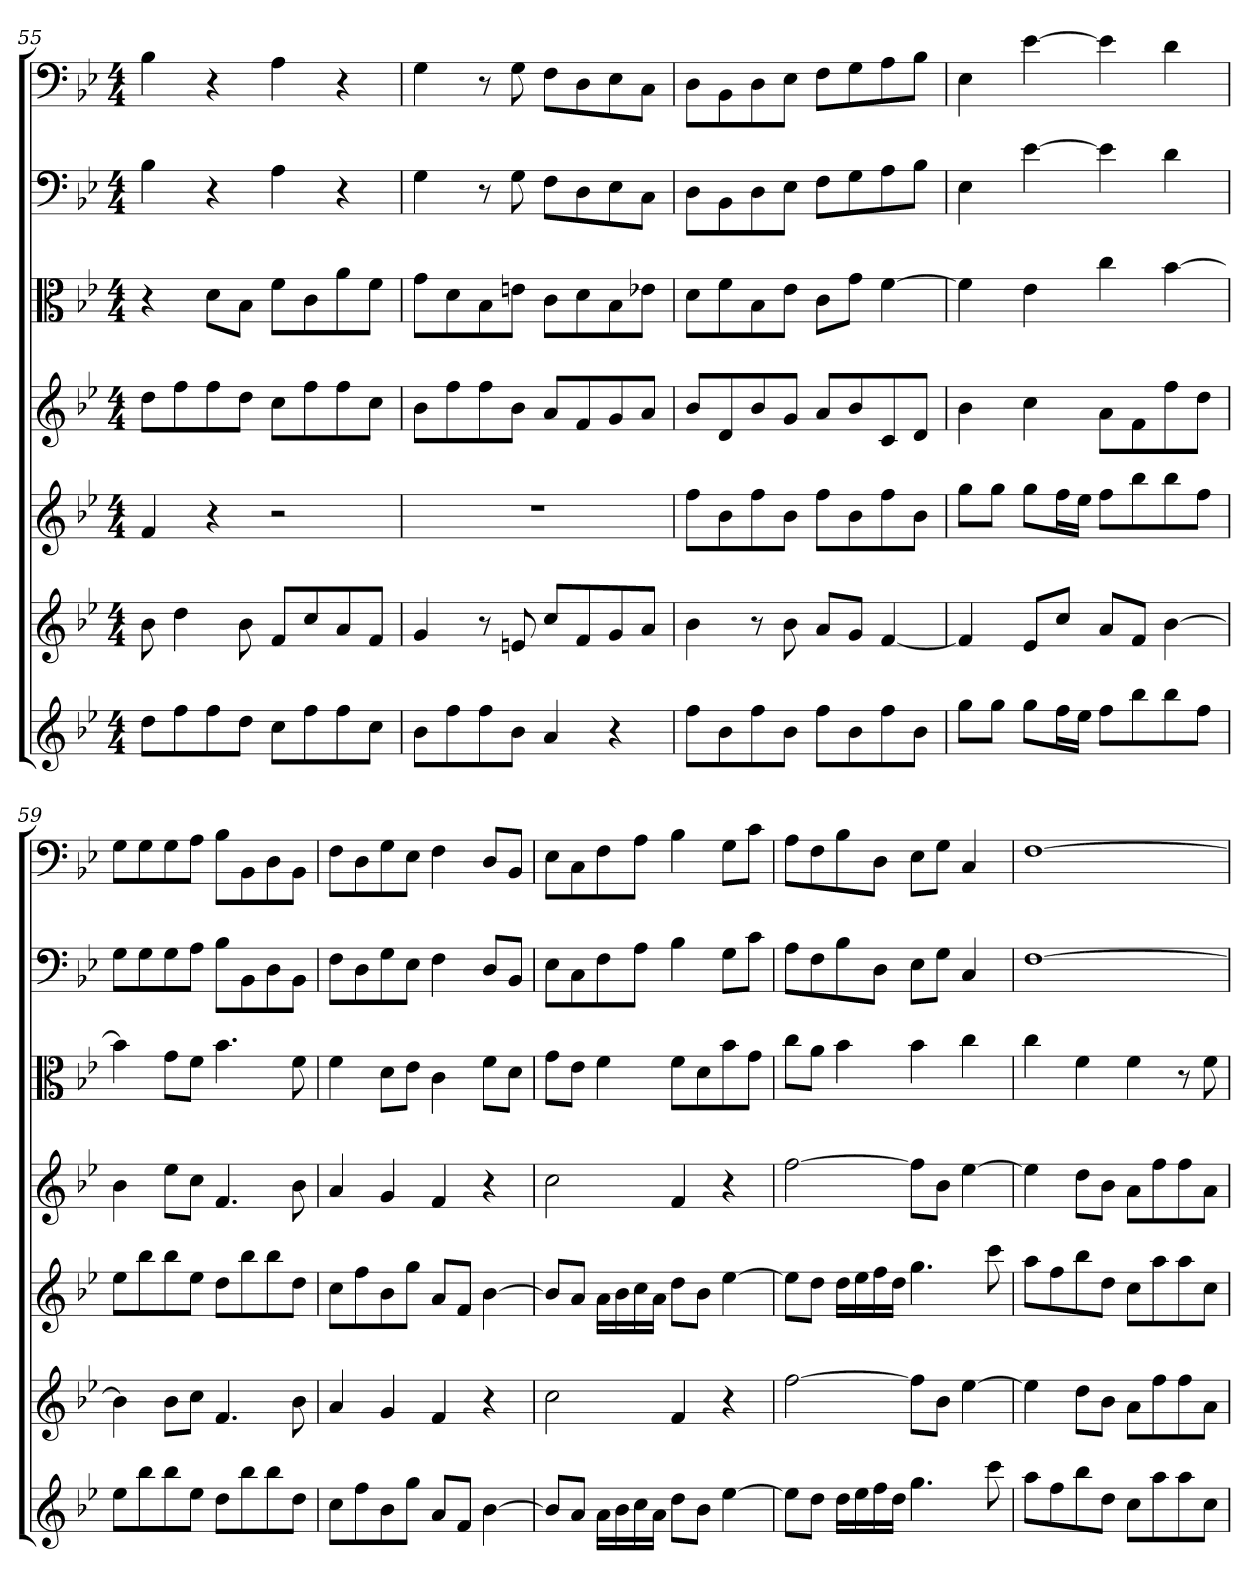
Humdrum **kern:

**kern	**kern	**kern	**kern	**kern	**kern	**kern
*part7	*part6	*part5	*part4	*part3	*part2	*part1
*staff7	*staff6	*staff5	*staff4	*staff3	*staff2	*staff1
*clefG2	*clefG2	*clefG2	*clefG2	*clefC3	*clefF4	*clefF4
*k[b-e-]	*k[b-e-]	*k[b-e-]	*k[b-e-]	*k[b-e-]	*k[b-e-]	*k[b-e-]
*B-:	*B-:	*B-:	*B-:	*B-:	*B-:	*B-:
*M4/4	*M4/4	*M4/4	*M4/4	*M4/4	*M4/4	*M4/4
=55	=55	=55	=55	=55	=55	=55
8dd\L	8b-\	4f/	8dd\L	4r	4B-\	4B-\
8ff\	4dd\	.	8ff\	.	.	.
8ff\	.	4r	8ff\	8d\L	4r	4r
8dd\J	8b-\	.	8dd\J	8B-\J	.	.
8cc\L	8f/L	2r	8cc\L	8f\L	4A\	4A\
8ff\	8cc/	.	8ff\	8c\	.	.
8ff\	8a/	.	8ff\	8a\	4r	4r
8cc\J	8f/J	.	8cc\J	8f\J	.	.
=56	=56	=56	=56	=56	=56	=56
8b-\L	4g/	1r	8b-\L	8g\L	4G\	4G\
8ff\	.	.	8ff\	8d\	.	.
8ff\	8r	.	8ff\	8B-\	8r	8r
8b-\J	8en/	.	8b-\J	8en\J	8G\	8G\
4a/	8cc/L	.	8a/L	8c\L	8F\L	8F\L
.	8f/	.	8f/	8d\	8D\	8D\
4r	8g/	.	8g/	8B-\	8E-\	8E-\
.	8a/J	.	8a/J	8e-X\J	8C\J	8C\J
=57	=57	=57	=57	=57	=57	=57
8ff\L	4b-\	8ff\L	8b-/L	8d\L	8D\L	8D\L
8b-\	.	8b-\	8d/	8f\	8BB-\	8BB-\
8ff\	8r	8ff\	8b-/	8B-\	8D\	8D\
8b-\J	8b-\	8b-\J	8g/J	8e-\J	8E-\J	8E-\J
8ff\L	8a/L	8ff\L	8a/L	8c\L	8F\L	8F\L
8b-\	8g/J	8b-\	8b-/	8g\J	8G\	8G\
8ff\	[4f/	8ff\	8c/	[4f\	8A\	8A\
8b-\J	.	8b-\J	8d/J	.	8B-\J	8B-\J
=58	=58	=58	=58	=58	=58	=58
8gg\L	4f/]	8gg\L	4b-\	4f\]	4E-\	4E-\
8gg\J	.	8gg\J	.	.	.	.
8gg\L	8e-/L	8gg\L	4cc\	4e-\	[4e-\	[4e-\
16ff\L	8cc/J	16ff\L	.	.	.	.
16ee-\JJ	.	16ee-\JJ	.	.	.	.
8ff\L	8a/L	8ff\L	8a\L	4cc\	4e-\]	4e-\]
8bb-\	8f/J	8bb-\	8f\	.	.	.
8bb-\	[4b-\	8bb-\	8ff\	[4b-\	4d\	4d\
8ff\J	.	8ff\J	8dd\J	.	.	.
=59	=59	=59	=59	=59	=59	=59
8ee-\L	4b-\]	8ee-\L	4b-\	4b-\]	8G\L	8G\L
8bb-\	.	8bb-\	.	.	8G\	8G\
8bb-\	8b-\L	8bb-\	8ee-\L	8g\L	8G\	8G\
8ee-\J	8cc\J	8ee-\J	8cc\J	8f\J	8A\J	8A\J
8dd\L	4.f/	8dd\L	4.f/	4.b-\	8B-\L	8B-\L
8bb-\	.	8bb-\	.	.	8BB-\	8BB-\
8bb-\	.	8bb-\	.	.	8D\	8D\
8dd\J	8b-\	8dd\J	8b-\	8f\	8BB-\J	8BB-\J
=60	=60	=60	=60	=60	=60	=60
8cc\L	4a/	8cc\L	4a/	4f\	8F\L	8F\L
8ff\	.	8ff\	.	.	8D\	8D\
8b-\	4g/	8b-\	4g/	8d\L	8G\	8G\
8gg\J	.	8gg\J	.	8e-\J	8E-\J	8E-\J
8a/L	4f/	8a/L	4f/	4c\	4F\	4F\
8f/J	.	8f/J	.	.	.	.
[4b-\	4r	[4b-\	4r	8f\L	8D/L	8D/L
.	.	.	.	8d\J	8BB-/J	8BB-/J
=61	=61	=61	=61	=61	=61	=61
8b-/L]	2cc\	8b-/L]	2cc\	8g\L	8E-\L	8E-\L
8a/J	.	8a/J	.	8e-\J	8C\	8C\
16a\LL	.	16a\LL	.	4f\	8F\	8F\
16b-\	.	16b-\	.	.	.	.
16cc\	.	16cc\	.	.	8A\J	8A\J
16a\JJ	.	16a\JJ	.	.	.	.
8dd\L	4f/	8dd\L	4f/	8f\L	4B-\	4B-\
8b-\J	.	8b-\J	.	8d\	.	.
[4ee-\	4r	[4ee-\	4r	8b-\	8G\L	8G\L
.	.	.	.	8g\J	8c\J	8c\J
=62	=62	=62	=62	=62	=62	=62
8ee-\L]	[2ff\	8ee-\L]	[2ff\	8cc\L	8A\L	8A\L
8dd\J	.	8dd\J	.	8a\J	8F\	8F\
16dd\LL	.	16dd\LL	.	4b-\	8B-\	8B-\
16ee-\	.	16ee-\	.	.	.	.
16ff\	.	16ff\	.	.	8D\J	8D\J
16dd\JJ	.	16dd\JJ	.	.	.	.
4.gg\	8ff\L]	4.gg\	8ff\L]	4b-\	8E-\L	8E-\L
.	8b-\J	.	8b-\J	.	8G\J	8G\J
.	[4ee-\	.	[4ee-\	4cc\	4C/	4C/
8ccc\	.	8ccc\	.	.	.	.
=63	=63	=63	=63	=63	=63	=63
8aa\L	4ee-\]	8aa\L	4ee-\]	4cc\	[1F\	[1F\
8ff\	.	8ff\	.	.	.	.
8bb-\	8dd\L	8bb-\	8dd\L	4f\	.	.
8dd\J	8b-\J	8dd\J	8b-\J	.	.	.
8cc\L	8a\L	8cc\L	8a\L	4f\	.	.
8aa\	8ff\	8aa\	8ff\	.	.	.
8aa\	8ff\	8aa\	8ff\	8r	.	.
8cc\J	8a\J	8cc\J	8a\J	8f\	.	.
=	=	=	=	=	=	=
*-	*-	*-	*-	*-	*-	*-
